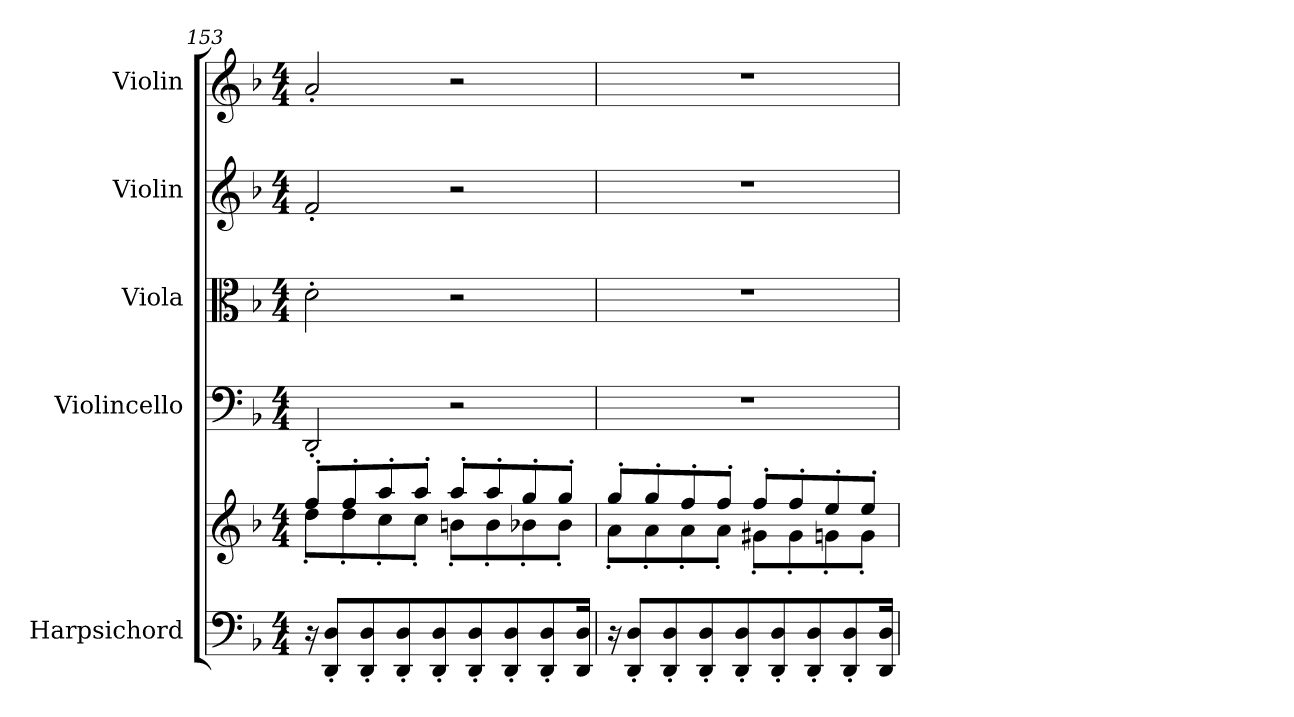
**kern	**kern	**kern	**kern	**kern	**kern
*part5	*part5	*part4	*part3	*part2	*part1
*staff6	*staff5	*staff4	*staff3	*staff2	*staff1
*I"Harpsichord	*	*I"Violincello	*I"Viola	*I"Violin	*I"Violin
*I'Hpschd	*	*I'Vc	*I'Vla	*I'Vln	*I'Vln
!!LO:LB:g=z
*clefF4	*clefG2	*clefF4	*clefC3	*clefG2	*clefG2
*k[b-]	*k[b-]	*k[b-]	*k[b-]	*k[b-]	*k[b-]
*M4/4	*M4/4	*M4/4	*M4/4	*M4/4	*M4/4
=153	=153	=153	=153	=153	=153
*	*^	*	*	*	*
16r	8ff'/L	8dd'\L	2DD'/	2d'\	2f'/	2a'/
8DD/' 8D/'L	.	.	.	.	.	.
.	8ff'/	8dd'\	.	.	.	.
8DD/' 8D/'	.	.	.	.	.	.
.	8aa'/	8cc'\	.	.	.	.
8DD/' 8D/'	.	.	.	.	.	.
.	8aa'/J	8cc'\J	.	.	.	.
8DD/' 8D/'	.	.	.	.	.	.
.	8aa'/L	8bn'\L	2r	2r	2r	2r
8DD/' 8D/'	.	.	.	.	.	.
.	8aa'/	8b'\	.	.	.	.
8DD/' 8D/'	.	.	.	.	.	.
.	8gg'/	8b-X'\	.	.	.	.
8DD/' 8D/'	.	.	.	.	.	.
.	8gg'/J	8b-'\J	.	.	.	.
16DD/ 16D/Jk	.	.	.	.	.	.
=154	=154	=154	=154	=154	=154	=154
16r	8gg'/L	8a'\L	1r	1r	1r	1r
8DD/' 8D/'L	.	.	.	.	.	.
.	8gg'/	8a'\	.	.	.	.
8DD/' 8D/'	.	.	.	.	.	.
.	8ff'/	8a'\	.	.	.	.
8DD/' 8D/'	.	.	.	.	.	.
.	8ff'/J	8a'\J	.	.	.	.
8DD/' 8D/'	.	.	.	.	.	.
.	8ff'/L	8g#X'\L	.	.	.	.
8DD/' 8D/'	.	.	.	.	.	.
.	8ff'/	8g#'\	.	.	.	.
8DD/' 8D/'	.	.	.	.	.	.
.	8ee'/	8gn'\	.	.	.	.
8DD/' 8D/'	.	.	.	.	.	.
.	8ee'/J	8g'\J	.	.	.	.
16DD/ 16D/Jk	.	.	.	.	.	.
*	*v	*v	*	*	*	*
=	=	=	=	=	=
*-	*-	*-	*-	*-	*-
